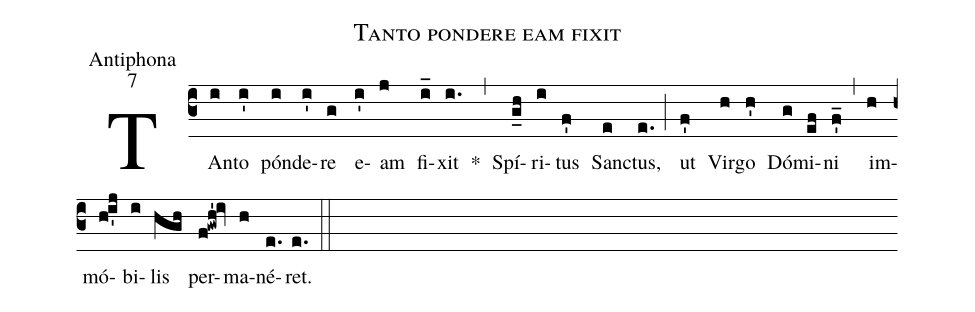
name:Tanto pondere eam fixit;
office-part:Antiphona;
mode:7;
%%
(c3) TAn(i)to(i') pón(i)de(i')re(g) e(i')am(j) fi(i_)xit(i.) *(,) Spí(g_h)ri(i)tus(f') San(e)ctus,(e.) (;) ut(f') Vir(h)go(h') Dó(g)mi(ef)ni(f'_) (,) im(h)mó(h!i'j)bi(i)lis(hgh) per(f!gwh'!iv)ma(h)né(e.)ret.(e.) (::)
